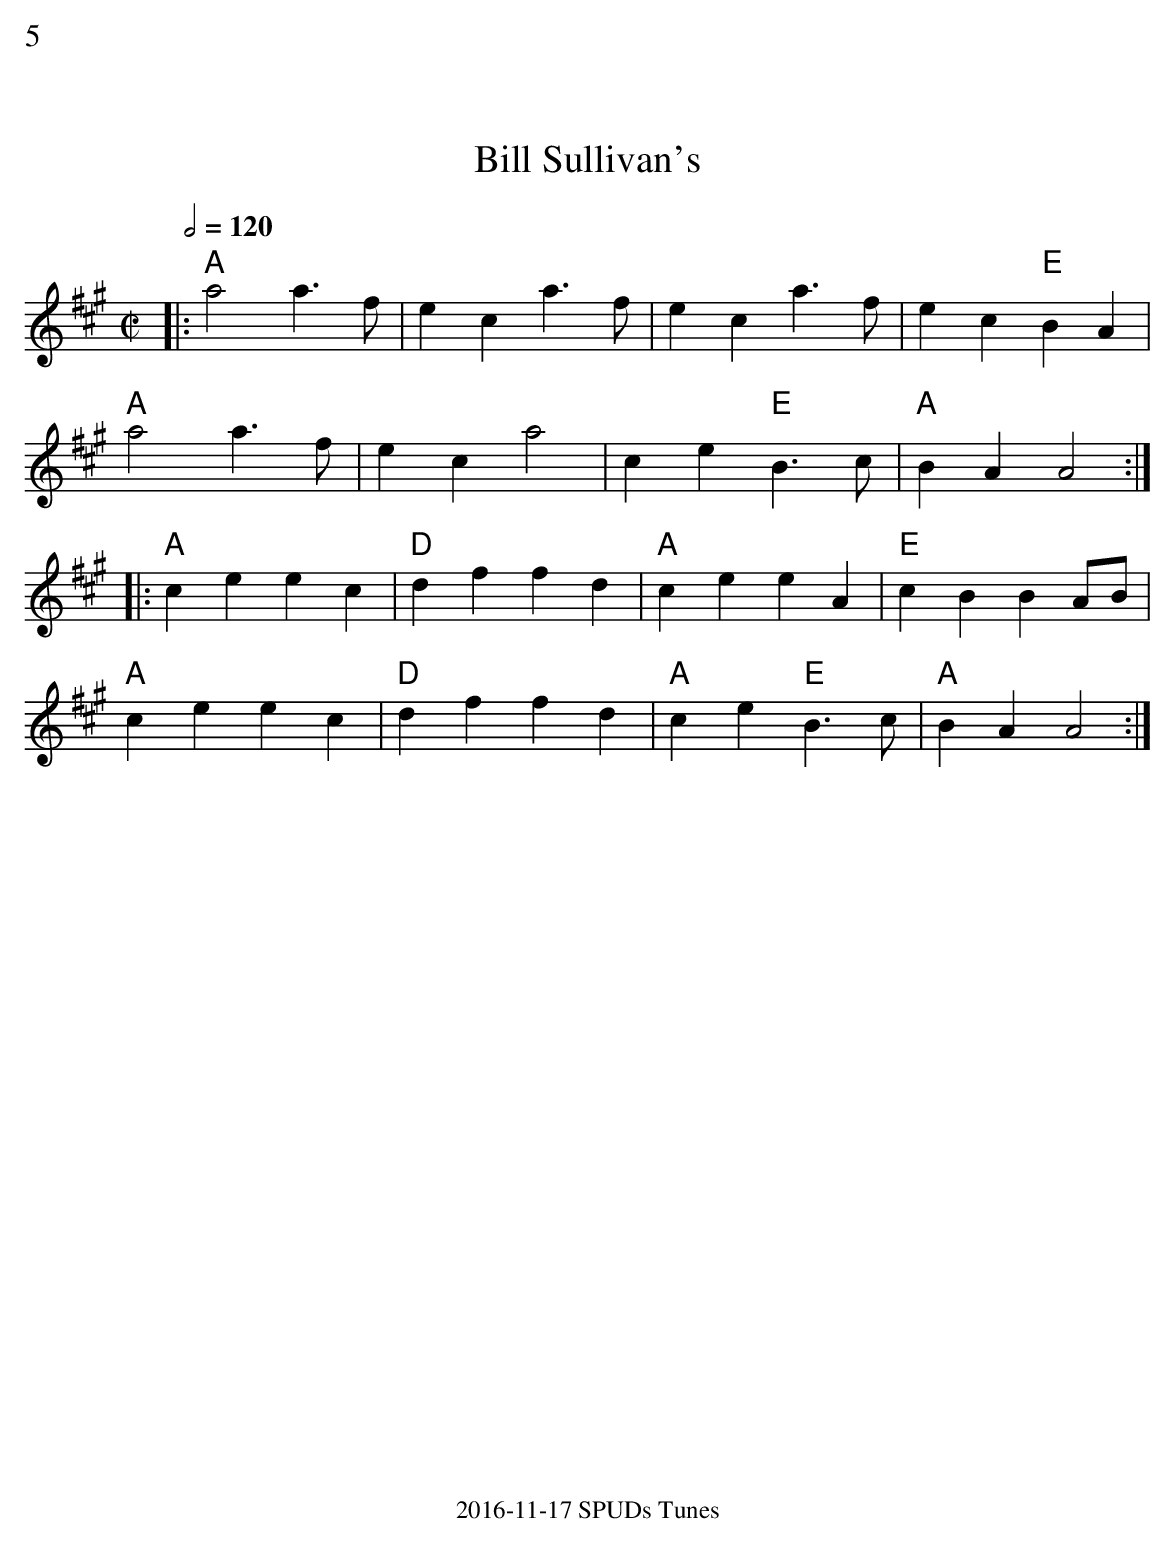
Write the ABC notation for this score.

X:1
%%text 5
T: Bill Sullivan's
M: C|
L: 1/4
Q:1/2=120
K: A
|:"A"a2 a>f| ec a>f| ec a>f| ec "E"BA|
 "A"a2 a>f| ec a2| ce "E"B>c|"A"BA A2 :|
|: "A"ce ec| "D"df fd| "A"ce eA| "E"cB BA/B/|
"A"ce ec| "D"dffd| "A"ce "E"B>c|"A"BA A2 :|
